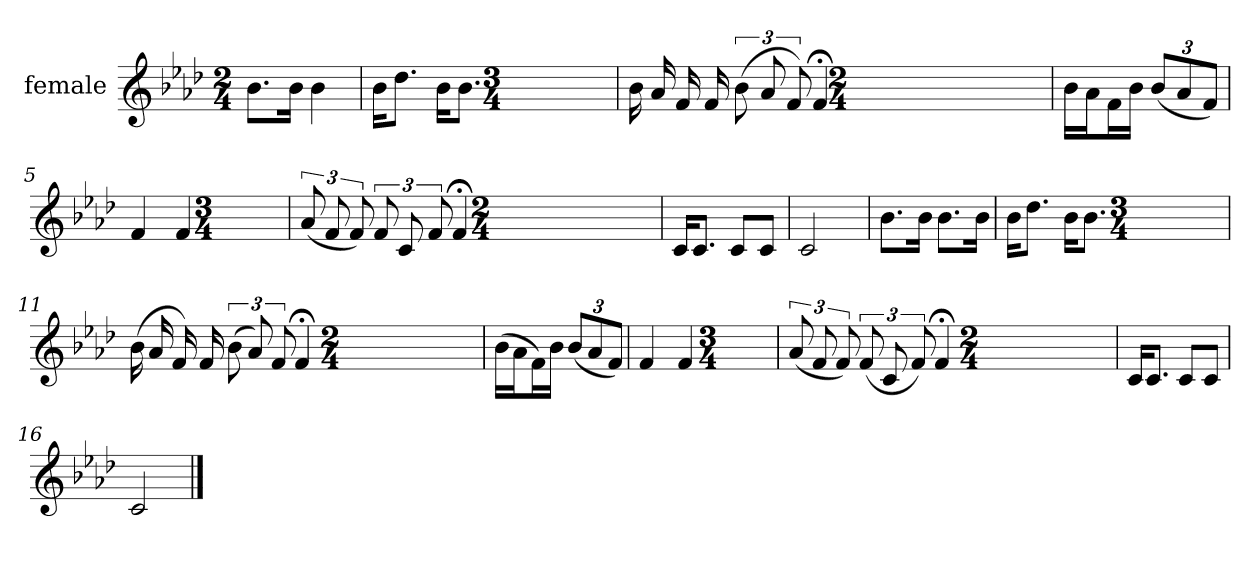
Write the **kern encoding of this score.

**kern
*part1
*staff1
*I"female
*clefG2
*k[b-e-a-d-]
*M2/4
*MM69
=1
8.b-\L
16b-\Jk
4b-
=2
16b-\KL
8.dd-\J
16b-\KL
8.b-\J
*M3/4
=3
16b-
16a-
16f
16f
(12b-
12a-
12f)
4f;<
*M2/4
=4
16b-\LL
16a-\J
16f\L
16b-\JJ
(12b-/L
12a-/
12f/J)
=5
4f
4f
*M3/4
=6
(12a-
12f
12f)
12f
12c
12f
4f;<
*M2/4
=7
16c/KL
8.c/J
8c/L
8c/J
=8
2c
=9
8.b-\L
16b-\Jk
8.b-\L
16b-\Jk
=10
16b-\KL
8.dd-\J
16b-\KL
8.b-\J
*M3/4
=11
(16b-
16a-
16f)
16f
(12b-
12a-)
12f
4f;<
*M2/4
=12
(16b-\LL
16a-\J
16f\L)
16b-\JJ
(12b-/L
12a-/
12f/J)
=13
4f
4f
*M3/4
=14
(12a-
12f
12f)
(12f
12c
12f)
4f;<
*M2/4
=15
16c/KL
8.c/J
8c/L
8c/J
=16
2c
==
*-
